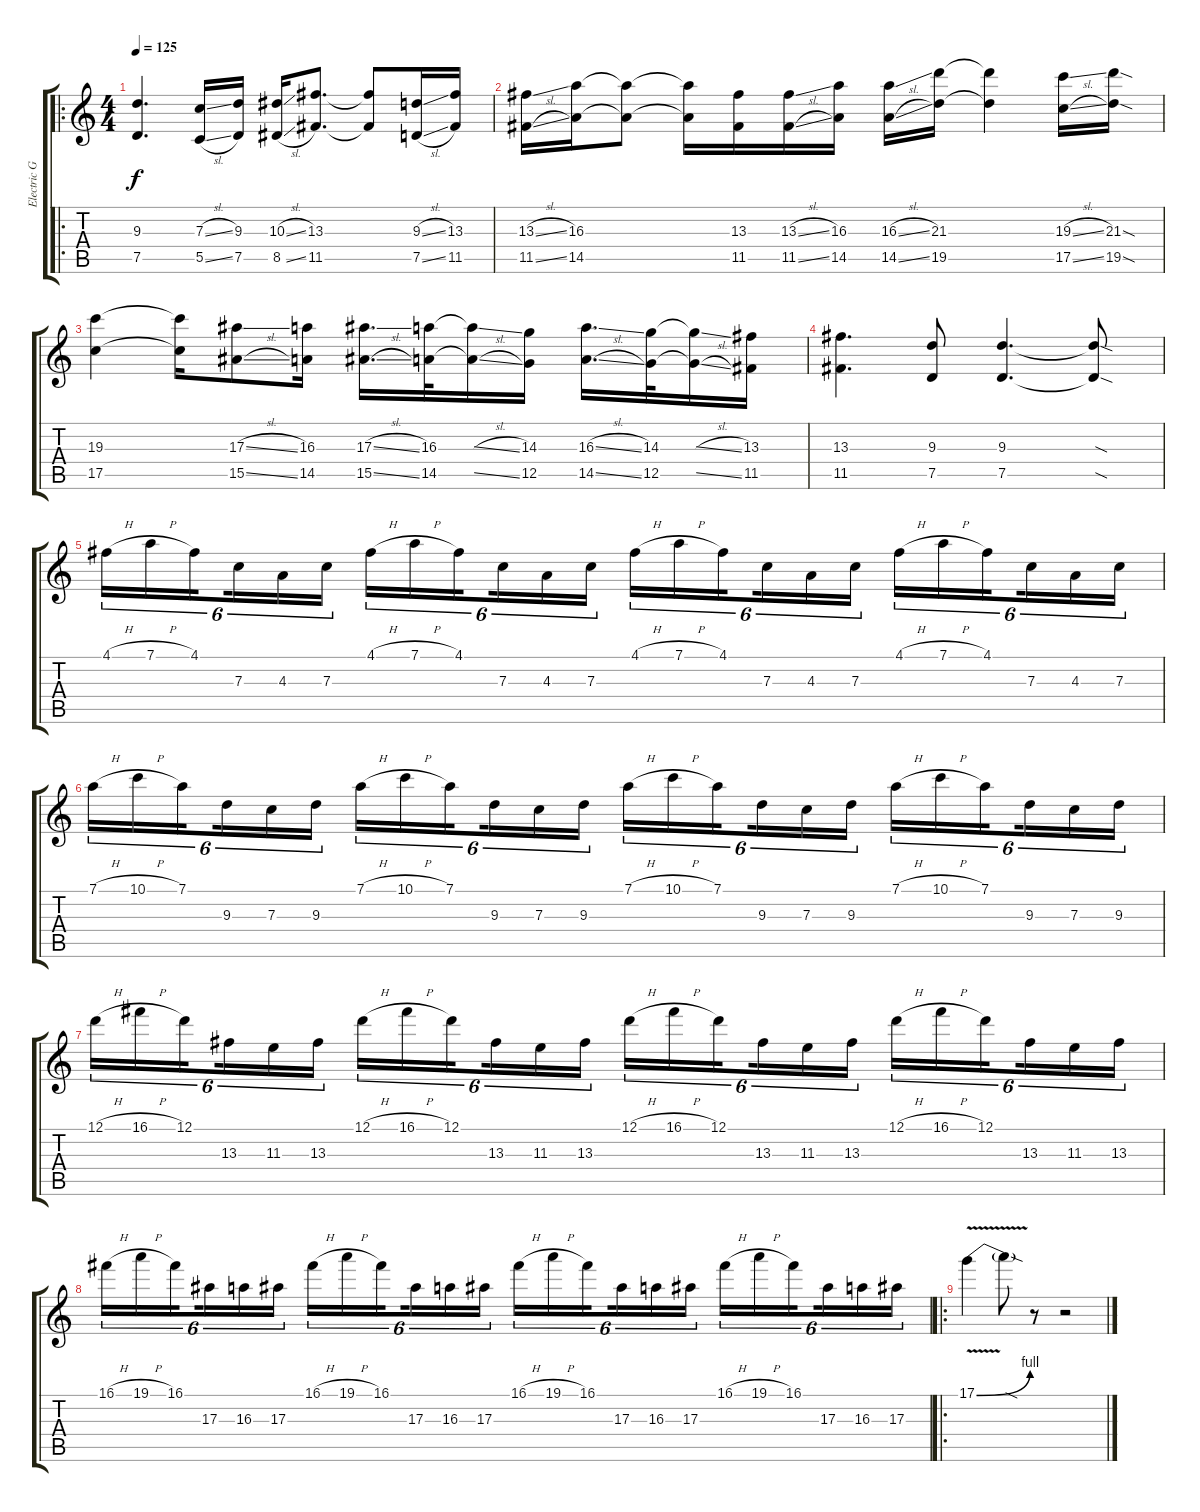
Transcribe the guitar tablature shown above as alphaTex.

\track ("Electric Guitar" "Electric G") {instrument distortionguitar}
\staff {score tabs}
\tuning (D4 A3 F3 C3 G2 D2) {hide}
\ro
\ts (4 4)
\tempo 125
\clef g2
\ks c
(9.3 7.5).4{d dy f} (7.3{sl} 5.5{sl}).16 (9.3 7.5).16 (10.3{sl} 8.5{sl}).16 (13.3 11.5).8{d} (13.3{t} 11.5{t}).8 (9.3{sl} 7.5{sl}).16 (13.3 11.5).16 |
(13.3{sl} 11.5{sl}).16 (16.3 14.5).16 (16.3{t} 14.5{t}).8 (16.3{t} 14.5{t}).16 (13.3 11.5).16 (13.3{sl} 11.5{sl}).16 (16.3 14.5).16 (16.3{sl} 14.5{sl}).16 (21.3 19.5).16 (21.3{t} 19.5{t}).4 (19.3{sl} 17.5{sl}).16 (21.3{sod} 19.5{sod}).16 |
(19.3 17.5).4 (19.3{t} 17.5{t}).16 (17.3{sl} 15.5{sl}).8 (16.3 14.5).16 (17.3{sl} 15.5{sl}).16{d} (16.3 14.5).32 (16.3{sl t} 14.5{sl t}).16 (14.3 12.5).16 (16.3{sl} 14.5{sl}).16{d} (14.3 12.5).32 (14.3{sl t} 12.5{sl t}).16 (13.3 11.5).16 |
(13.3 11.5).4{d} (9.3 7.5).8 (9.3 7.5).4{d} (9.3{sod t} 7.5{sod t}).8 |
4.1{h}.16{tu (6 4)} 7.1{h}.16{tu (6 4)} 4.1.16{tu (6 4) beam splitsecondary} 7.3.16{tu (6 4)} 4.3.16{tu (6 4)} 7.3.16{tu (6 4)} 4.1{h}.16{tu (6 4)} 7.1{h}.16{tu (6 4)} 4.1.16{tu (6 4) beam splitsecondary} 7.3.16{tu (6 4)} 4.3.16{tu (6 4)} 7.3.16{tu (6 4)} 4.1{h}.16{tu (6 4)} 7.1{h}.16{tu (6 4)} 4.1.16{tu (6 4) beam splitsecondary} 7.3.16{tu (6 4)} 4.3.16{tu (6 4)} 7.3.16{tu (6 4)} 4.1{h}.16{tu (6 4)} 7.1{h}.16{tu (6 4)} 4.1.16{tu (6 4) beam splitsecondary} 7.3.16{tu (6 4)} 4.3.16{tu (6 4)} 7.3.16{tu (6 4)} |
7.1{h}.16{tu (6 4)} 10.1{h}.16{tu (6 4)} 7.1.16{tu (6 4) beam splitsecondary} 9.3.16{tu (6 4)} 7.3.16{tu (6 4)} 9.3.16{tu (6 4)} 7.1{h}.16{tu (6 4)} 10.1{h}.16{tu (6 4)} 7.1.16{tu (6 4) beam splitsecondary} 9.3.16{tu (6 4)} 7.3.16{tu (6 4)} 9.3.16{tu (6 4)} 7.1{h}.16{tu (6 4)} 10.1{h}.16{tu (6 4)} 7.1.16{tu (6 4) beam splitsecondary} 9.3.16{tu (6 4)} 7.3.16{tu (6 4)} 9.3.16{tu (6 4)} 7.1{h}.16{tu (6 4)} 10.1{h}.16{tu (6 4)} 7.1.16{tu (6 4) beam splitsecondary} 9.3.16{tu (6 4)} 7.3.16{tu (6 4)} 9.3.16{tu (6 4)} |
12.1{h}.16{tu (6 4)} 16.1{h}.16{tu (6 4)} 12.1.16{tu (6 4) beam splitsecondary} 13.3.16{tu (6 4)} 11.3.16{tu (6 4)} 13.3.16{tu (6 4)} 12.1{h}.16{tu (6 4)} 16.1{h}.16{tu (6 4)} 12.1.16{tu (6 4) beam splitsecondary} 13.3.16{tu (6 4)} 11.3.16{tu (6 4)} 13.3.16{tu (6 4)} 12.1{h}.16{tu (6 4)} 16.1{h}.16{tu (6 4)} 12.1.16{tu (6 4) beam splitsecondary} 13.3.16{tu (6 4)} 11.3.16{tu (6 4)} 13.3.16{tu (6 4)} 12.1{h}.16{tu (6 4)} 16.1{h}.16{tu (6 4)} 12.1.16{tu (6 4) beam splitsecondary} 13.3.16{tu (6 4)} 11.3.16{tu (6 4)} 13.3.16{tu (6 4)} |
16.1{h}.16{tu (6 4)} 19.1{h}.16{tu (6 4)} 16.1.16{tu (6 4) beam splitsecondary} 17.3.16{tu (6 4)} 16.3.16{tu (6 4)} 17.3.16{tu (6 4)} 16.1{h}.16{tu (6 4)} 19.1{h}.16{tu (6 4)} 16.1.16{tu (6 4) beam splitsecondary} 17.3.16{tu (6 4)} 16.3.16{tu (6 4)} 17.3.16{tu (6 4)} 16.1{h}.16{tu (6 4)} 19.1{h}.16{tu (6 4)} 16.1.16{tu (6 4) beam splitsecondary} 17.3.16{tu (6 4)} 16.3.16{tu (6 4)} 17.3.16{tu (6 4)} 16.1{h}.16{tu (6 4)} 19.1{h}.16{tu (6 4)} 16.1.16{tu (6 4) beam splitsecondary} 17.3.16{tu (6 4)} 16.3.16{tu (6 4)} 17.3.16{tu (6 4)} |
\ro
17.1{be (bend 0 0 60 4) v}.4 17.1{sod t}.8 r.8 r.2
